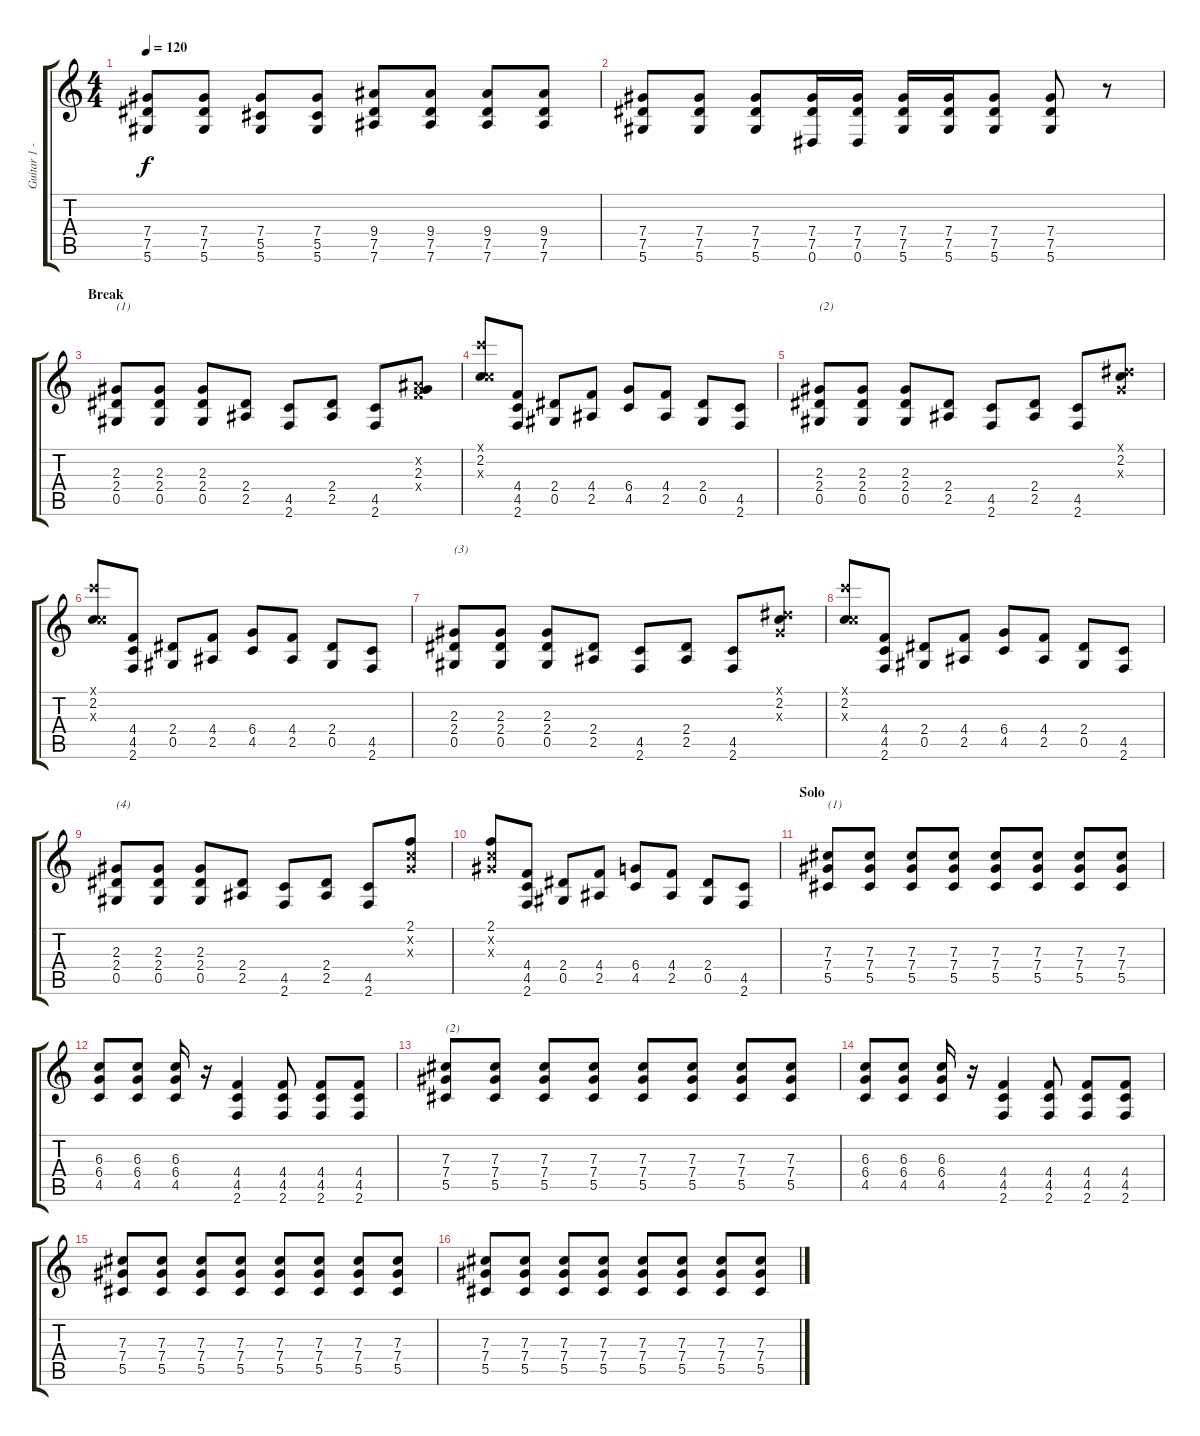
\track ("Guitar 1 - rythm guitar, left" "Guitar 1 -") {instrument distortionguitar}
\staff {score tabs}
\tuning (Eb4 Bb3 Gb3 Db3 Ab2 Eb2) {hide}
\ts (4 4)
\tempo 120
\clef g2
\ks c
(7.4 7.5 5.6).8{dy f} (7.4 7.5 5.6).8 (7.4 5.5 5.6).8 (7.4 5.5 5.6).8 (9.4 7.5 7.6).8 (9.4 7.5 7.6).8 (9.4 7.5 7.6).8 (9.4 7.5 7.6).8 |
(7.4 7.5 5.6).8 (7.4 7.5 5.6).8 (7.4 7.5 5.6).8 (7.4 7.5 0.6).16 (7.4 7.5 0.6).16 (7.4 7.5 5.6).16 (7.4 7.5 5.6).16 (7.4 7.5 5.6).8 (7.4 7.5 5.6).8 r.8 |
\section ("" "Break")
(2.3 2.4 0.5).8{txt "(1)"} (2.3 2.4 0.5).8 (2.3 2.4 0.5).8 (2.4 2.5).8 (4.5 2.6).8 (2.4 2.5).8 (4.5 2.6).8 (0.2{x} 2.3 4.4{x}).8{instrument guitarharmonics} |
(9.1{x} 2.2 6.3{x}).8 (4.4 4.5 2.6).8{instrument distortionguitar} (2.4 0.5).8 (4.4 2.5).8 (6.4 4.5).8 (4.4 2.5).8 (2.4 0.5).8 (4.5 2.6).8 |
(2.3 2.4 0.5).8{txt "(2)"} (2.3 2.4 0.5).8 (2.3 2.4 0.5).8 (2.4 2.5).8 (4.5 2.6).8 (2.4 2.5).8 (4.5 2.6).8 (0.1{x} 2.2 2.3{x}).8{instrument guitarharmonics} |
(9.1{x} 2.2 6.3{x}).8 (4.4 4.5 2.6).8{instrument distortionguitar} (2.4 0.5).8 (4.4 2.5).8 (6.4 4.5).8 (4.4 2.5).8 (2.4 0.5).8 (4.5 2.6).8 |
(2.3 2.4 0.5).8{txt "(3)"} (2.3 2.4 0.5).8 (2.3 2.4 0.5).8 (2.4 2.5).8 (4.5 2.6).8 (2.4 2.5).8 (4.5 2.6).8 (0.1{x} 2.2 2.3{x}).8{instrument guitarharmonics} |
(9.1{x} 2.2 6.3{x}).8 (4.4 4.5 2.6).8{instrument distortionguitar} (2.4 0.5).8 (4.4 2.5).8 (6.4 4.5).8 (4.4 2.5).8 (2.4 0.5).8 (4.5 2.6).8 |
(2.3 2.4 0.5).8{txt "(4)"} (2.3 2.4 0.5).8 (2.3 2.4 0.5).8 (2.4 2.5).8 (4.5 2.6).8 (2.4 2.5).8 (4.5 2.6).8 (2.1 2.2{x} 2.3{x}).8{instrument guitarharmonics} |
(2.1 2.2{x} 2.3{x}).8 (4.4 4.5 2.6).8{instrument distortionguitar} (2.4 0.5).8 (4.4 2.5).8 (6.4 4.5).8 (4.4 2.5).8 (2.4 0.5).8 (4.5 2.6).8 |
\section ("" "Solo")
(7.3 7.4 5.5).8{txt "(1)"} (7.3 7.4 5.5).8 (7.3 7.4 5.5).8 (7.3 7.4 5.5).8 (7.3 7.4 5.5).8 (7.3 7.4 5.5).8 (7.3 7.4 5.5).8 (7.3 7.4 5.5).8 |
(6.3 6.4 4.5).8 (6.3 6.4 4.5).8 (6.3 6.4 4.5).16 r.16 (4.4 4.5 2.6).4 (4.4 4.5 2.6).8 (4.4 4.5 2.6).8 (4.4 4.5 2.6).8 |
(7.3 7.4 5.5).8{txt "(2)"} (7.3 7.4 5.5).8 (7.3 7.4 5.5).8 (7.3 7.4 5.5).8 (7.3 7.4 5.5).8 (7.3 7.4 5.5).8 (7.3 7.4 5.5).8 (7.3 7.4 5.5).8 |
(6.3 6.4 4.5).8 (6.3 6.4 4.5).8 (6.3 6.4 4.5).16 r.16 (4.4 4.5 2.6).4 (4.4 4.5 2.6).8 (4.4 4.5 2.6).8 (4.4 4.5 2.6).8 |
(7.3 7.4 5.5).8 (7.3 7.4 5.5).8 (7.3 7.4 5.5).8 (7.3 7.4 5.5).8 (7.3 7.4 5.5).8 (7.3 7.4 5.5).8 (7.3 7.4 5.5).8 (7.3 7.4 5.5).8 |
(7.3 7.4 5.5).8 (7.3 7.4 5.5).8 (7.3 7.4 5.5).8 (7.3 7.4 5.5).8 (7.3 7.4 5.5).8 (7.3 7.4 5.5).8 (7.3 7.4 5.5).8 (7.3 7.4 5.5).8
